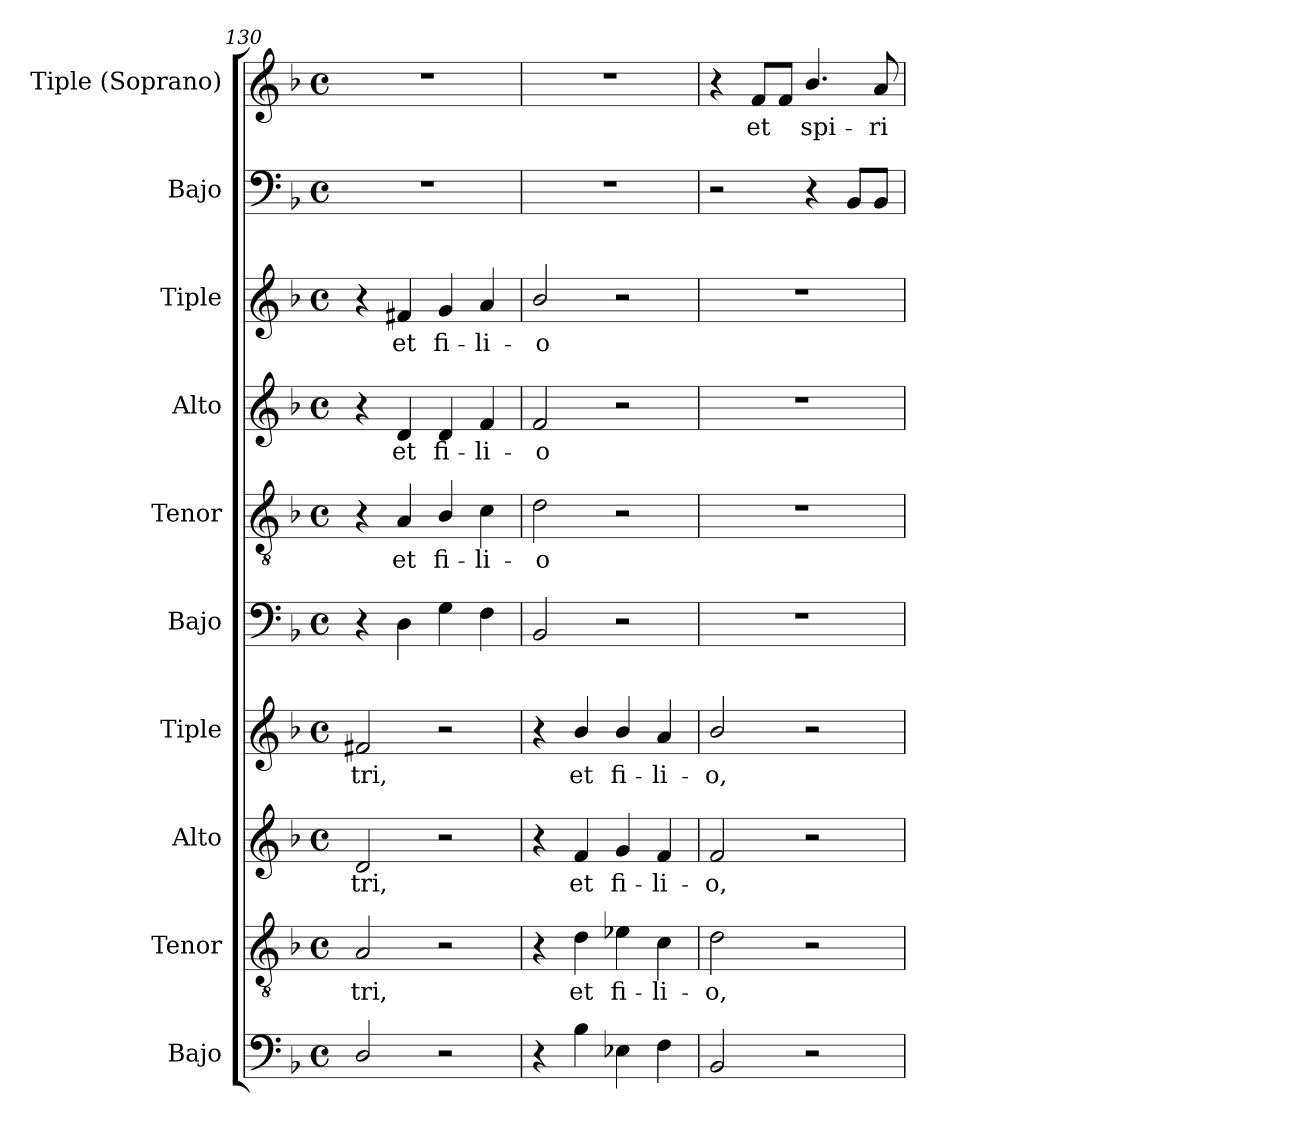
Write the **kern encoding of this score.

**kern	**kern	**text	**kern	**text	**kern	**text	**kern	**kern	**text	**kern	**text	**kern	**text	**kern	**kern	**text
*part10	*part9	*part9	*part8	*part8	*part7	*part7	*part6	*part5	*part5	*part4	*part4	*part3	*part3	*part2	*part1	*part1
*staff10	*staff9	*staff9	*staff8	*staff8	*staff7	*staff7	*staff6	*staff5	*staff5	*staff4	*staff4	*staff3	*staff3	*staff2	*staff1	*staff1
*I"Bajo	*I"Tenor	*	*I"Alto	*	*I"Tiple	*	*I"Bajo	*I"Tenor	*	*I"Alto	*	*I"Tiple	*	*I"Bajo	*I"Tiple (Soprano)	*
*I'B.	*I'T.	*	*I'A.	*	*	*	*I'B.	*I'T.	*	*I'A.	*	*	*	*I'B.	*I'S.	*
*clefF4	*clefGv2	*	*clefG2	*	*clefG2	*	*clefF4	*clefGv2	*	*clefG2	*	*clefG2	*	*clefF4	*clefG2	*
*	*ITrd7c12	*	*	*	*	*	*	*ITrd7c12	*	*	*	*	*	*	*	*
*k[b-]	*k[b-]	*	*k[b-]	*	*k[b-]	*	*k[b-]	*k[b-]	*	*k[b-]	*	*k[b-]	*	*k[b-]	*k[b-]	*
*F:	*F:	*	*F:	*	*F:	*	*F:	*F:	*	*F:	*	*F:	*	*F:	*F:	*
*M4/4	*M4/4	*	*M4/4	*	*M4/4	*	*M4/4	*M4/4	*	*M4/4	*	*M4/4	*	*M4/4	*M4/4	*
*met(c)	*met(c)	*	*met(c)	*	*met(c)	*	*met(c)	*met(c)	*	*met(c)	*	*met(c)	*	*met(c)	*met(c)	*
=130	=130	=130	=130	=130	=130	=130	=130	=130	=130	=130	=130	=130	=130	=130	=130	=130
!	!	!LO:LY:b:color=#000000	!	!	!	!	!	!	!	!	!	!	!	!	!	!
!	!	!	!	!LO:LY:b:color=#000000	!	!	!	!	!	!	!	!	!	!	!	!
!	!	!	!	!	!	!LO:LY:b:color=#000000	!	!	!	!	!	!	!	!	!	!
2Di/	2AAi/	-tri,	2di/	-tri,	2f#Xi/	-tri,	4r	4r	.	4r	.	4r	.	1r	1r	.
!	!	!	!	!	!	!	!	!	!LO:LY:b:color=#000000	!	!	!	!	!	!	!
!	!	!	!	!	!	!	!	!	!	!	!LO:LY:b:color=#000000	!	!	!	!	!
!	!	!	!	!	!	!	!	!	!	!	!	!	!LO:LY:b:color=#000000	!	!	!
.	.	.	.	.	.	.	4Di\	4AAi/	et	4di/	et	4f#Xi/	et	.	.	.
!	!	!	!	!	!	!	!	!	!LO:LY:b:color=#000000	!	!	!	!	!	!	!
!	!	!	!	!	!	!	!	!	!	!	!LO:LY:b:color=#000000	!	!	!	!	!
!	!	!	!	!	!	!	!	!	!	!	!	!	!LO:LY:b:color=#000000	!	!	!
2r	2r	.	2r	.	2r	.	4Gi\	4BB-i/	fi-	4di/	fi-	4gi/	fi-	.	.	.
!	!	!	!	!	!	!	!	!	!LO:LY:b:color=#000000	!	!	!	!	!	!	!
!	!	!	!	!	!	!	!	!	!	!	!LO:LY:b:color=#000000	!	!	!	!	!
!	!	!	!	!	!	!	!	!	!	!	!	!	!LO:LY:b:color=#000000	!	!	!
.	.	.	.	.	.	.	4Fi\	4Ci\	-li-	4fi/	-li-	4ai/	-li-	.	.	.
!!LO:LB:g=z
=131	=131	=131	=131	=131	=131	=131	=131	=131	=131	=131	=131	=131	=131	=131	=131	=131
!	!	!	!	!	!	!	!	!	!LO:LY:b:color=#000000	!	!	!	!	!	!	!
!	!	!	!	!	!	!	!	!	!	!	!LO:LY:b:color=#000000	!	!	!	!	!
!	!	!	!	!	!	!	!	!	!	!	!	!	!LO:LY:b:color=#000000	!	!	!
4r	4r	.	4r	.	4r	.	2BB-i/	2Di\	-o	2fi/	-o	2b-i/	-o	1r	1r	.
!	!	!LO:LY:b:color=#000000	!	!	!	!	!	!	!	!	!	!	!	!	!	!
!	!	!	!	!LO:LY:b:color=#000000	!	!	!	!	!	!	!	!	!	!	!	!
!	!	!	!	!	!	!LO:LY:b:color=#000000	!	!	!	!	!	!	!	!	!	!
4B-i\	4Di\	et	4fi/	et	4b-i/	et	.	.	.	.	.	.	.	.	.	.
!	!	!LO:LY:b:color=#000000	!	!	!	!	!	!	!	!	!	!	!	!	!	!
!	!	!	!	!LO:LY:b:color=#000000	!	!	!	!	!	!	!	!	!	!	!	!
!	!	!	!	!	!	!LO:LY:b:color=#000000	!	!	!	!	!	!	!	!	!	!
4E-Xi\	4E-Xi\	fi-	4gi/	fi-	4b-i/	fi-	2r	2r	.	2r	.	2r	.	.	.	.
!	!	!LO:LY:b:color=#000000	!	!	!	!	!	!	!	!	!	!	!	!	!	!
!	!	!	!	!LO:LY:b:color=#000000	!	!	!	!	!	!	!	!	!	!	!	!
!	!	!	!	!	!	!LO:LY:b:color=#000000	!	!	!	!	!	!	!	!	!	!
4Fi\	4Ci\	-li-	4fi/	-li-	4ai/	-li-	.	.	.	.	.	.	.	.	.	.
=132	=132	=132	=132	=132	=132	=132	=132	=132	=132	=132	=132	=132	=132	=132	=132	=132
!	!	!LO:LY:b:color=#000000	!	!	!	!	!	!	!	!	!	!	!	!	!	!
!	!	!	!	!LO:LY:b:color=#000000	!	!	!	!	!	!	!	!	!	!	!	!
!	!	!	!	!	!	!LO:LY:b:color=#000000	!	!	!	!	!	!	!	!	!	!
2BB-i/	2Di\	-o,	2fi/	-o,	2b-i/	-o,	1r	1r	.	1r	.	1r	.	2r	4r	.
!	!	!	!	!	!	!	!	!	!	!	!	!	!	!	!	!LO:LY:b:color=#000000
.	.	.	.	.	.	.	.	.	.	.	.	.	.	.	8fi/L	et
.	.	.	.	.	.	.	.	.	.	.	.	.	.	.	8fi/J	.
!	!	!	!	!	!	!	!	!	!	!	!	!	!	!	!	!LO:LY:b:color=#000000
2r	2r	.	2r	.	2r	.	.	.	.	.	.	.	.	4r	4.b-i/	spi-
.	.	.	.	.	.	.	.	.	.	.	.	.	.	8BB-i/L	.	.
!	!	!	!	!	!	!	!	!	!	!	!	!	!	!	!	!LO:LY:b:color=#000000
.	.	.	.	.	.	.	.	.	.	.	.	.	.	8BB-i/J	8ai/	-ri-
=	=	=	=	=	=	=	=	=	=	=	=	=	=	=	=	=
*-	*-	*-	*-	*-	*-	*-	*-	*-	*-	*-	*-	*-	*-	*-	*-	*-
